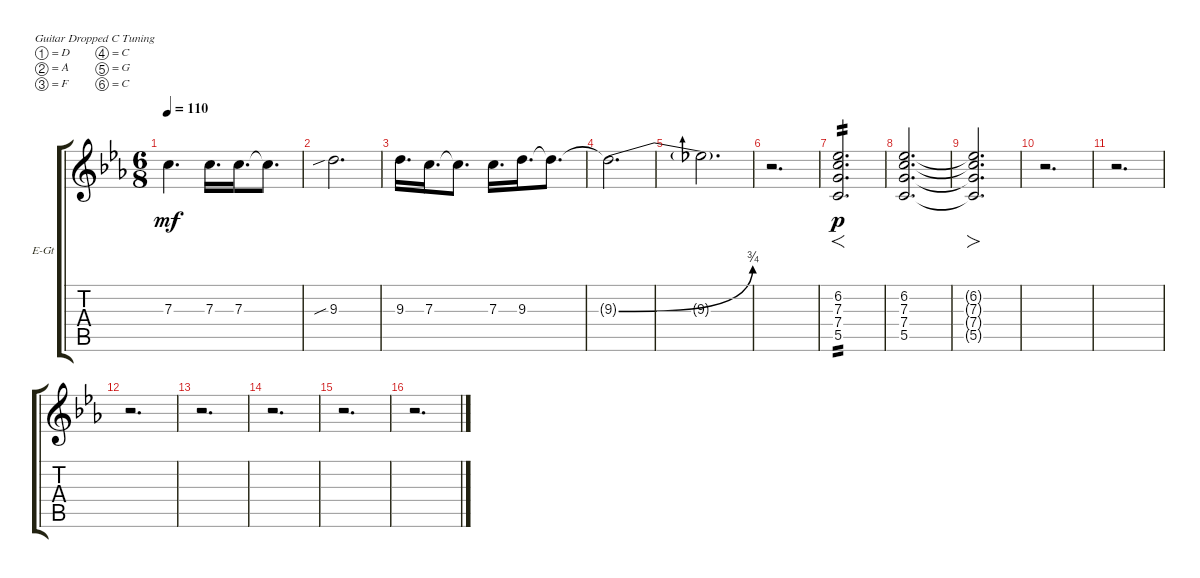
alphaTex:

\bracketExtendMode groupsimilarinstruments
\firstSystemTrackNameOrientation horizontal
\otherSystemsTrackNameOrientation horizontal
\track ("Lead Overdub" "E-Gt") {instrument overdrivenguitar}
\staff {score tabs}
\tuning (D4 A3 F3 C3 G2 C2)
\ts (6 8)
\tempo 110
\clef g2
\ks cminor
7.3{t}.4{d dy mf} 7.3.16{d} 7.3.16{d} 7.3{t}.8{d} |
9.3{sib}.2{d} |
9.3.16{d} 7.3.16{d} 7.3{t}.8{d} 7.3.16{d} 9.3.16{d} 9.3{t}.8{d} |
9.3{be (bend 0 0 44.4 3) t}.2{d} |
9.3{t}.2{d} |
r.2{d} |
(5.5 7.4 7.3 6.2).2{f d tp 2 dy p} |
(7.3 7.4 5.5 6.2).2{d} |
(6.2{t} 7.3{t} 7.4{t} 5.5{t}).2{fo d} |
r.2{d} |
r.2{d} |
r.2{d} |
r.2{d} |
r.2{d} |
r.2{d} |
r.2{d}
